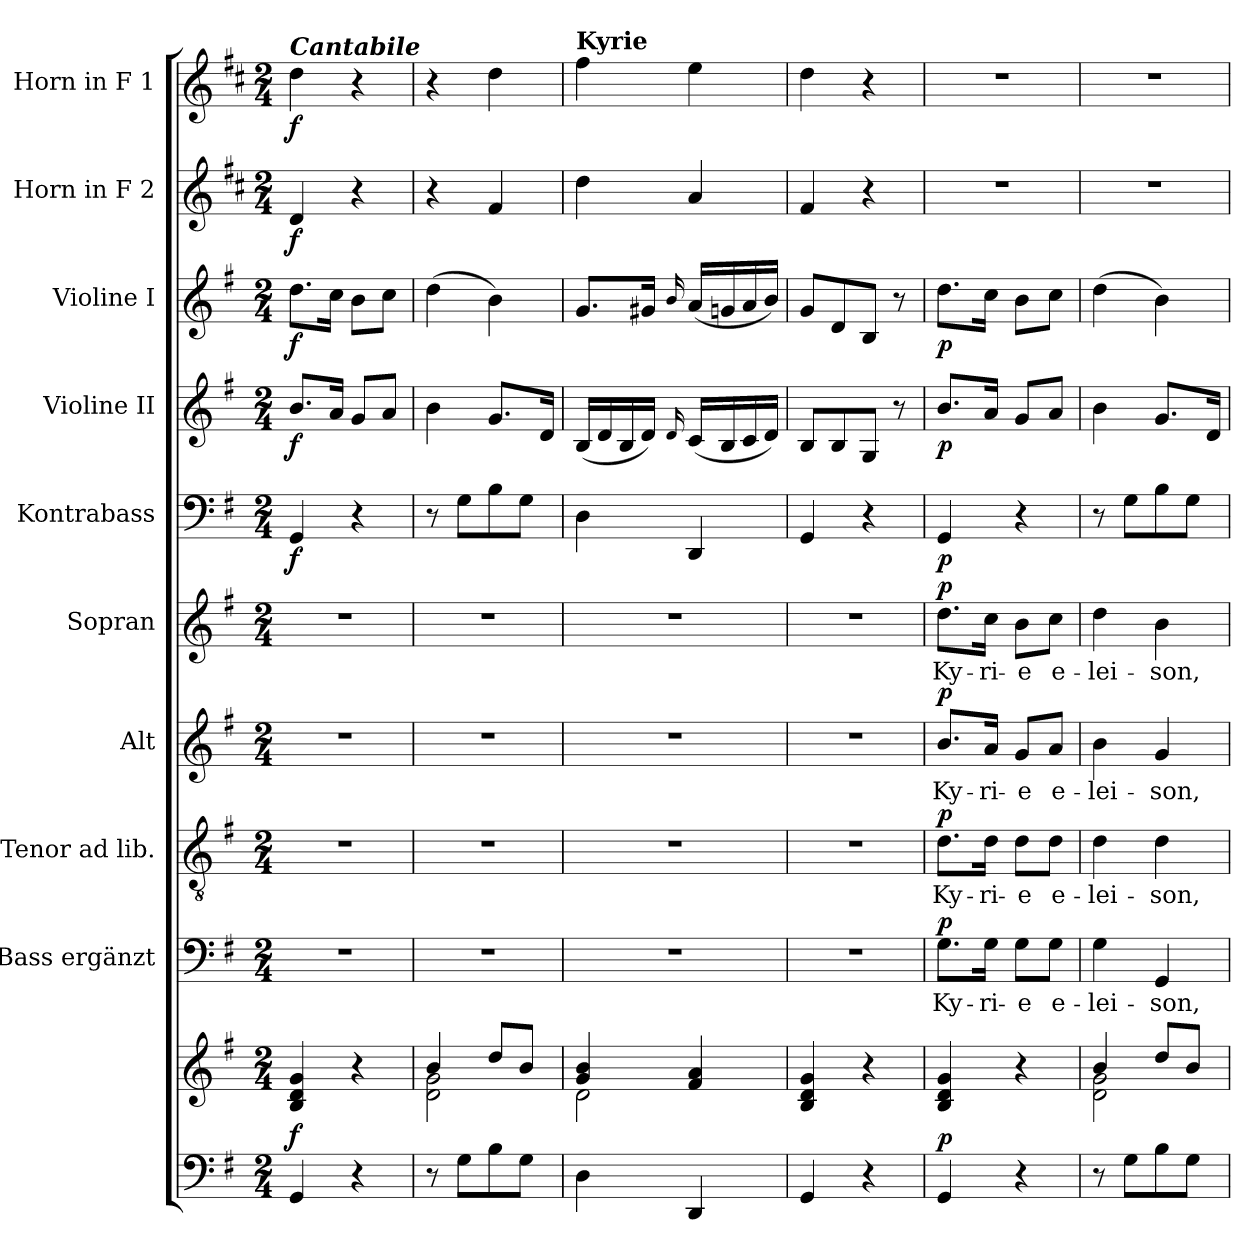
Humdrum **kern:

**kern	**kern	**dynam	**kern	**text	**dynam	**kern	**text	**dynam	**kern	**text	**dynam	**kern	**text	**dynam	**kern	**dynam	**kern	**dynam	**kern	**dynam	**kern	**dynam	**kern	**dynam
*part10	*part10	*part10	*part9	*part9	*part9	*part8	*part8	*part8	*part7	*part7	*part7	*part6	*part6	*part6	*part5	*part5	*part4	*part4	*part3	*part3	*part2	*part2	*part1	*part1
*staff11	*staff10	*staff10/11	*staff9	*staff9	*staff9	*staff8	*staff8	*staff8	*staff7	*staff7	*staff7	*staff6	*staff6	*staff6	*staff5	*staff5	*staff4	*staff4	*staff3	*staff3	*staff2	*staff2	*staff1	*staff1
*	*	*	*I"Bass ergänzt	*	*	*I"Tenor ad lib.	*	*	*I"Alt	*	*	*I"Sopran	*	*	*I"Kontrabass	*	*I"Violine II	*	*I"Violine I	*	*I"Horn in F 2	*	*I"Horn in F 1	*
*	*	*	*I'B.	*	*	*I'T.	*	*	*I'A.	*	*	*I'S.	*	*	*I'Kb.	*	*I'Vl. II	*	*I'Vl. I	*	*	*	*	*
*clefF4	*clefG2	*	*clefF4	*	*	*clefGv2	*	*	*clefG2	*	*	*clefG2	*	*	*clefF4	*	*clefG2	*	*clefG2	*	*clefG2	*	*clefG2	*
*	*	*	*	*	*	*	*	*	*	*	*	*	*	*	*ITrd7c12	*	*	*	*	*	*ITrd4c7	*	*ITrd4c7	*
*k[f#]	*k[f#]	*	*k[f#]	*	*	*k[f#]	*	*	*k[f#]	*	*	*k[f#]	*	*	*k[f#]	*	*k[f#]	*	*k[f#]	*	*k[f#]	*	*k[f#]	*
*G:	*G:	*	*G:	*	*	*G:	*	*	*G:	*	*	*G:	*	*	*G:	*	*G:	*	*G:	*	*G:	*	*G:	*
*M2/4	*M2/4	*	*M2/4	*	*	*M2/4	*	*	*M2/4	*	*	*M2/4	*	*	*M2/4	*	*M2/4	*	*M2/4	*	*M2/4	*	*M2/4	*
=1	=1	=1	=1	=1	=1	=1	=1	=1	=1	=1	=1	=1	=1	=1	=1	=1	=1	=1	=1	=1	=1	=1	=1	=1
!	!	!	!	!	!	!	!	!	!	!	!	!	!	!	!	!	!	!	!	!	!	!	!LO:TX:a:Bi:t=Cantabile	!
!	!	!LO:DY:a=2	!	!	!	!	!	!	!	!	!	!	!	!	!	!LO:DY:b	!	!LO:DY:b	!	!LO:DY:b	!	!LO:DY:b	!	!LO:DY:b
4GG/	4B/ 4d/ 4g/	f	2r	.	.	2r	.	.	2r	.	.	2r	.	.	4GGG/	f	8.b/L	f	8.dd\L	f	4G/	f	4g\	f
.	.	.	.	.	.	.	.	.	.	.	.	.	.	.	.	.	16a/Jk	.	16cc\Jk	.	.	.	.	.
4r	4r	.	.	.	.	.	.	.	.	.	.	.	.	.	4r	.	8g/L	.	8b\L	.	4r	.	4r	.
.	.	.	.	.	.	.	.	.	.	.	.	.	.	.	.	.	8a/J	.	8cc\J	.	.	.	.	.
=2	=2	=2	=2	=2	=2	=2	=2	=2	=2	=2	=2	=2	=2	=2	=2	=2	=2	=2	=2	=2	=2	=2	=2	=2
*	*^	*	*	*	*	*	*	*	*	*	*	*	*	*	*	*	*	*	*	*	*	*	*	*
8r	4b/	2d\ 2g\	.	2r	.	.	2r	.	.	2r	.	.	2r	.	.	8r	.	4b\	.	(>4dd\	.	4r	.	4r	.
8G\L	.	.	.	.	.	.	.	.	.	.	.	.	.	.	.	8GG\L	.	.	.	.	.	.	.	.	.
8B\	8dd/L	.	.	.	.	.	.	.	.	.	.	.	.	.	.	8BB\	.	8.g/L	.	4b\)	.	4B/	.	4g\	.
8G\J	8b/J	.	.	.	.	.	.	.	.	.	.	.	.	.	.	8GG\J	.	.	.	.	.	.	.	.	.
.	.	.	.	.	.	.	.	.	.	.	.	.	.	.	.	.	.	16d/Jk	.	.	.	.	.	.	.
=3	=3	=3	=3	=3	=3	=3	=3	=3	=3	=3	=3	=3	=3	=3	=3	=3	=3	=3	=3	=3	=3	=3	=3	=3	=3
!	!	!	!	!	!	!	!	!	!	!	!	!	!	!	!	!	!	!	!	!	!	!	!	!LO:TX:a:B:t=Kyrie	!
4D\	4g/ 4b/	2d\	.	2r	.	.	2r	.	.	2r	.	.	2r	.	.	4DD\	.	(<16B/LL	.	8.g/L	.	4g\	.	4b\	.
.	.	.	.	.	.	.	.	.	.	.	.	.	.	.	.	.	.	16d/	.	.	.	.	.	.	.
.	.	.	.	.	.	.	.	.	.	.	.	.	.	.	.	.	.	16B/	.	.	.	.	.	.	.
.	.	.	.	.	.	.	.	.	.	.	.	.	.	.	.	.	.	16d/JJ)	.	16g#X/Jk	.	.	.	.	.
.	.	.	.	.	.	.	.	.	.	.	.	.	.	.	.	.	.	16qqd/	.	16qqb/	.	.	.	.	.
4DD/	4f#/ 4a/	.	.	.	.	.	.	.	.	.	.	.	.	.	.	4DDD/	.	(<16c/LL	.	(<16a/LL	.	4d/	.	4a\	.
.	.	.	.	.	.	.	.	.	.	.	.	.	.	.	.	.	.	16B/	.	16gn/	.	.	.	.	.
.	.	.	.	.	.	.	.	.	.	.	.	.	.	.	.	.	.	16c/	.	16a/	.	.	.	.	.
.	.	.	.	.	.	.	.	.	.	.	.	.	.	.	.	.	.	16d/JJ)	.	16b/JJ)	.	.	.	.	.
*	*v	*v	*	*	*	*	*	*	*	*	*	*	*	*	*	*	*	*	*	*	*	*	*	*	*
=4	=4	=4	=4	=4	=4	=4	=4	=4	=4	=4	=4	=4	=4	=4	=4	=4	=4	=4	=4	=4	=4	=4	=4	=4
4GG/	4B/ 4d/ 4g/	.	2r	.	.	2r	.	.	2r	.	.	2r	.	.	4GGG/	.	8B/L	.	8g/L	.	4B/	.	4g\	.
.	.	.	.	.	.	.	.	.	.	.	.	.	.	.	.	.	8B/	.	8d/	.	.	.	.	.
4r	4r	.	.	.	.	.	.	.	.	.	.	.	.	.	4r	.	8G/J	.	8B/J	.	4r	.	4r	.
.	.	.	.	.	.	.	.	.	.	.	.	.	.	.	.	.	8r	.	8r	.	.	.	.	.
=5	=5	=5	=5	=5	=5	=5	=5	=5	=5	=5	=5	=5	=5	=5	=5	=5	=5	=5	=5	=5	=5	=5	=5	=5
!	!	!LO:DY:a=2	!	!LO:LY:b	!LO:DY:a	!	!LO:LY:b	!LO:DY:a	!	!LO:LY:b	!LO:DY:a	!	!LO:LY:b	!LO:DY:a	!	!LO:DY:b	!	!LO:DY:b	!	!LO:DY:b	!	!	!	!
4GG/	4B/ 4d/ 4g/	p	8.G\L	Ky-	p	8.d\L	Ky-	p	8.b/L	Ky-	p	8.dd\L	Ky-	p	4GGG/	p	8.b/L	p	8.dd\L	p	2r	.	2r	.
!	!	!	!	!LO:LY:b	!	!	!LO:LY:b	!	!	!LO:LY:b	!	!	!LO:LY:b	!	!	!	!	!	!	!	!	!	!	!
.	.	.	16G\Jk	-ri-	.	16d\Jk	-ri-	.	16a/Jk	-ri-	.	16cc\Jk	-ri-	.	.	.	16a/Jk	.	16cc\Jk	.	.	.	.	.
!	!	!	!	!LO:LY:b	!	!	!LO:LY:b	!	!	!LO:LY:b	!	!	!LO:LY:b	!	!	!	!	!	!	!	!	!	!	!
4r	4r	.	8G\L	-e	.	8d\L	-e	.	8g/L	-e	.	8b\L	-e	.	4r	.	8g/L	.	8b\L	.	.	.	.	.
!	!	!	!	!LO:LY:b	!	!	!LO:LY:b	!	!	!LO:LY:b	!	!	!LO:LY:b	!	!	!	!	!	!	!	!	!	!	!
.	.	.	8G\J	e-	.	8d\J	e-	.	8a/J	e-	.	8cc\J	e-	.	.	.	8a/J	.	8cc\J	.	.	.	.	.
=6	=6	=6	=6	=6	=6	=6	=6	=6	=6	=6	=6	=6	=6	=6	=6	=6	=6	=6	=6	=6	=6	=6	=6	=6
*	*^	*	*	*	*	*	*	*	*	*	*	*	*	*	*	*	*	*	*	*	*	*	*	*
!	!	!	!	!	!LO:LY:b	!	!	!LO:LY:b	!	!	!LO:LY:b	!	!	!LO:LY:b	!	!	!	!	!	!	!	!	!	!	!
8r	4b/	2d\ 2g\	.	4G\	-lei-	.	4d\	-lei-	.	4b\	-lei-	.	4dd\	-lei-	.	8r	.	4b\	.	(>4dd\	.	2r	.	2r	.
8G\L	.	.	.	.	.	.	.	.	.	.	.	.	.	.	.	8GG\L	.	.	.	.	.	.	.	.	.
!	!	!	!	!	!LO:LY:b	!	!	!LO:LY:b	!	!	!LO:LY:b	!	!	!LO:LY:b	!	!	!	!	!	!	!	!	!	!	!
8B\	8dd/L	.	.	4GG/	-son,	.	4d\	-son,	.	4g/	-son,	.	4b\	-son,	.	8BB\	.	8.g/L	.	4b\)	.	.	.	.	.
8G\J	8b/J	.	.	.	.	.	.	.	.	.	.	.	.	.	.	8GG\J	.	.	.	.	.	.	.	.	.
.	.	.	.	.	.	.	.	.	.	.	.	.	.	.	.	.	.	16d/Jk	.	.	.	.	.	.	.
*	*v	*v	*	*	*	*	*	*	*	*	*	*	*	*	*	*	*	*	*	*	*	*	*	*	*
=	=	=	=	=	=	=	=	=	=	=	=	=	=	=	=	=	=	=	=	=	=	=	=	=
*-	*-	*-	*-	*-	*-	*-	*-	*-	*-	*-	*-	*-	*-	*-	*-	*-	*-	*-	*-	*-	*-	*-	*-	*-
